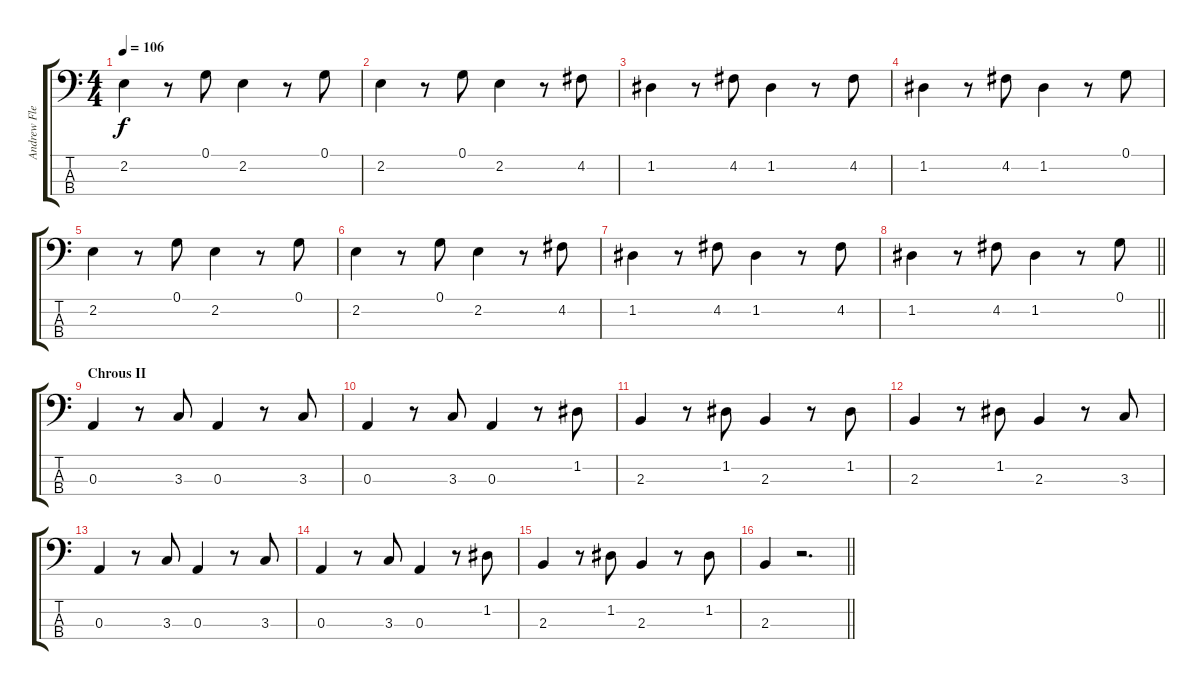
\track ("Andrew Fletcher - Bass" "Andrew Fle") {instrument electricbassfinger}
\staff {score tabs}
\tuning (G2 D2 A1 E1) {hide}
\ts (4 4)
\tempo 106
\clef f4
\ks c
2.2.4{dy f} r.8 0.1.8 2.2.4 r.8 0.1.8 |
2.2.4 r.8 0.1.8 2.2.4 r.8 4.2.8 |
1.2.4 r.8 4.2.8 1.2.4 r.8 4.2.8 |
1.2.4 r.8 4.2.8 1.2.4 r.8 0.1.8 |
2.2.4 r.8 0.1.8 2.2.4 r.8 0.1.8 |
2.2.4 r.8 0.1.8 2.2.4 r.8 4.2.8 |
1.2.4 r.8 4.2.8 1.2.4 r.8 4.2.8 |
\barLineRight lightlight
1.2.4 r.8 4.2.8 1.2.4 r.8 0.1.8 |
\section ("" "Chrous II")
0.3.4 r.8 3.3.8 0.3.4 r.8 3.3.8 |
0.3.4 r.8 3.3.8 0.3.4 r.8 1.2.8 |
2.3.4 r.8 1.2.8 2.3.4 r.8 1.2.8 |
2.3.4 r.8 1.2.8 2.3.4 r.8 3.3.8 |
0.3.4 r.8 3.3.8 0.3.4 r.8 3.3.8 |
0.3.4 r.8 3.3.8 0.3.4 r.8 1.2.8 |
2.3.4 r.8 1.2.8 2.3.4 r.8 1.2.8 |
\barLineRight lightlight
2.3.4 r.2{d}
